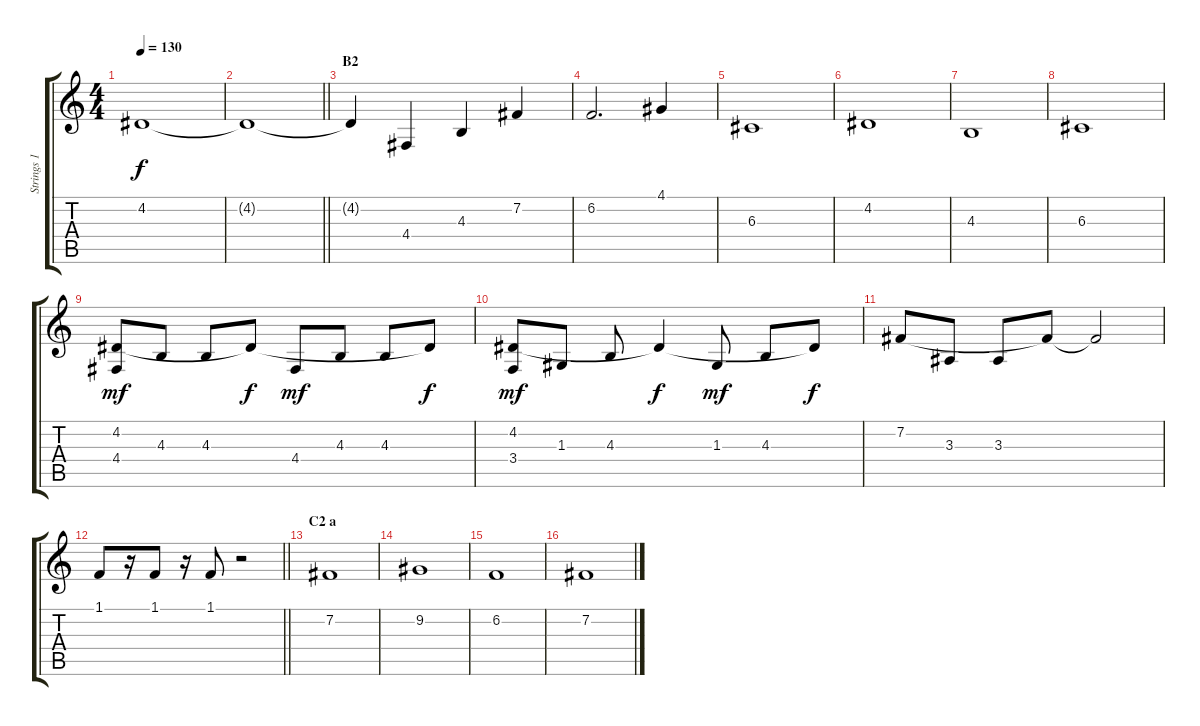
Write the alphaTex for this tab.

\track ("Strings 1" "Strings 1") {instrument synthstrings1}
\staff {score tabs}
\tuning (E4 B3 G3 D3 A2 E2) {hide}
\ts (4 4)
\tempo 130
\clef g2
\ks c
4.2.1{dy f} |
\barLineRight lightlight
4.2{t}.1 |
\section ("" "B2")
4.2{t}.4 4.4.4 4.3.4 7.2.4 |
6.2.2{d} 4.1.4 |
6.3.1 |
4.2.1 |
4.3.1 |
6.3.1 |
(4.2 4.4).8{dy mf} 4.3.8 4.3.8 4.2{t}.8{dy f} 4.4.8{dy mf} 4.3.8 4.3.8 4.2{t}.8{dy f} |
(4.2 3.4).8{dy mf} 1.3.8 4.3.8 4.2{t}.4{dy f} 1.3.8{dy mf} 4.3.8 4.2{t}.8{dy f} |
7.2.8 3.3.8 3.3.8 7.2{t}.8 7.2{t}.2 |
\barLineRight lightlight
1.1.8 r.16 1.1.8 r.16 1.1.8 r.2 |
\section ("" "C2 a")
7.2.1 |
9.2.1 |
6.2.1 |
7.2.1
